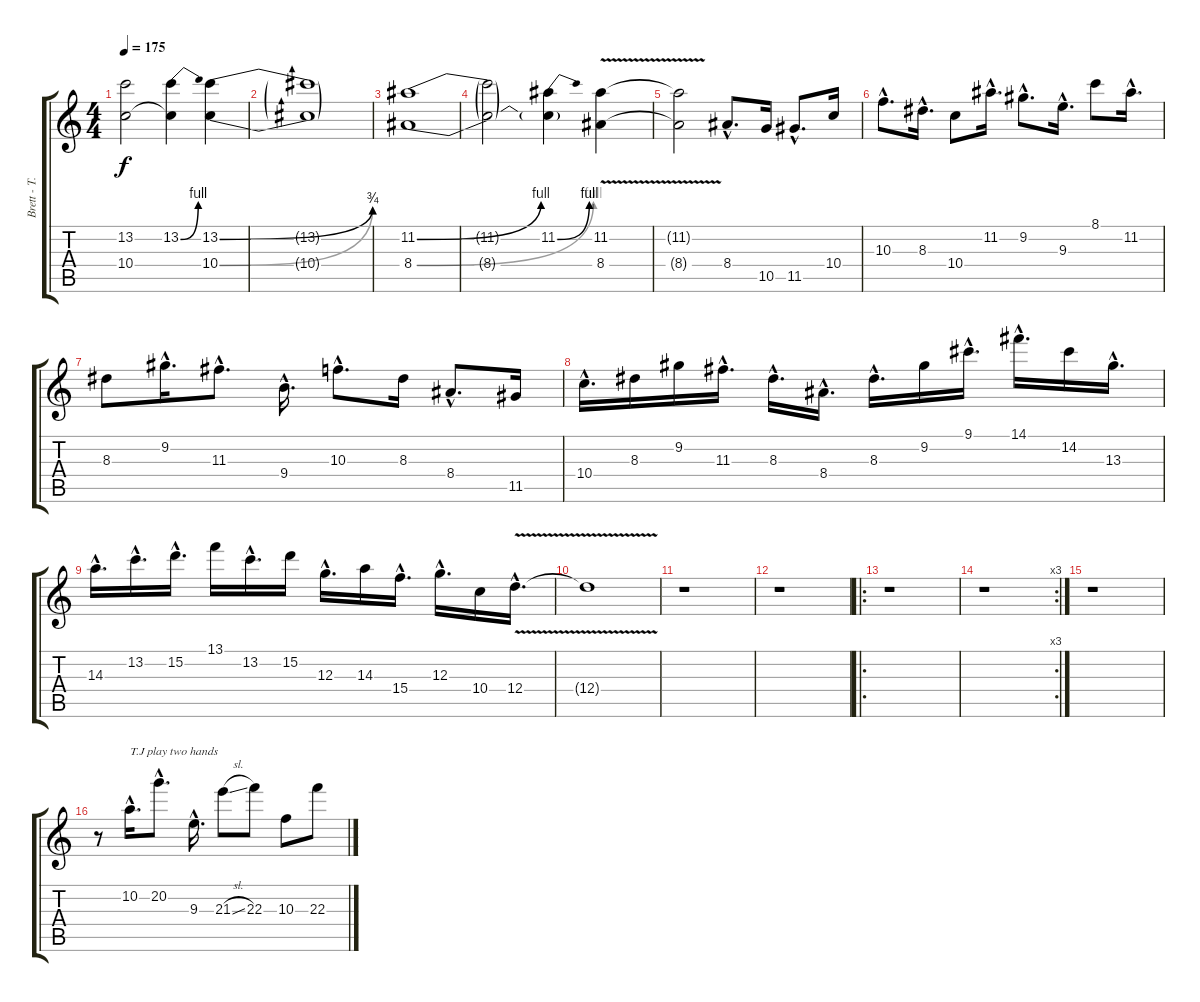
\track ("Brett - T.J." "Brett - T.") {instrument overdrivenguitar}
\staff {score tabs}
\tuning (E4 B3 G3 D3 A2 E2) {hide}
\ts (4 4)
\tempo 175
\clef g2
\ks c
(13.2{t} 10.4{t}).2{dy f} (13.2{be (bend 0 0 60 4)} 10.4{t}).4 (13.2{be (bend 0 0 60 3)} 10.4{be (bend 0 0 60 3)}).4 |
(13.2{t} 10.4{t}).1 |
(11.2{be (bend 0 0 60 4)} 8.4{be (bend 0 0 60 4)}).1 |
(11.2{t} 8.4{t}).2 (11.2{be (bend 0 0 60 4)} 8.4{t}).4 (11.2{v} 8.4).4 |
(11.2{t} 8.4{t}).2 8.4{hac}.8{d} 10.5.16 11.5{hac}.8{d} 10.4.16 |
10.3{hac}.8{d} 8.3{hac}.16{d} 10.4.8 11.2{hac}.16{d} 9.2{hac}.8{d} 9.3{hac}.16{d} 8.1.8 11.2{hac}.16{d} |
8.3.8 9.2{hac}.16{d} 11.3{hac}.8{d} 9.4{hac}.16{d} 10.3{hac}.8{d} 8.3.16 8.4{hac}.8{d} 11.5.16 |
10.4{hac}.16{d} 8.3.16 9.2.16 11.3{hac}.16{d} 8.3{hac}.16{d} 8.4{hac}.16{d} 8.3{hac}.16{d} 9.2.16 9.1{hac}.16{d} 14.1{hac}.16{d} 14.2.16 13.3{hac}.16{d} |
14.3{hac}.16{d} 13.2{hac}.16{d} 15.2{hac}.16{d} 13.1.16 13.2{hac}.16{d} 15.2.16 12.3{hac}.16{d} 14.3.16 15.4{hac}.16{d} 12.3{hac}.16{d} 10.4.16 12.4{v hac}.16{d} |
12.4{t}.1 |
r.1 |
r.1 |
\ro
r.1 |
\rc 3
r.1 |
r.1 |
r.8 10.2{hac}.16{d txt "T.J play two hands"} 20.2{hac}.8{d} 9.3{hac}.16{d} 21.3{sl}.8 22.3.8 10.3.8 22.3.8
